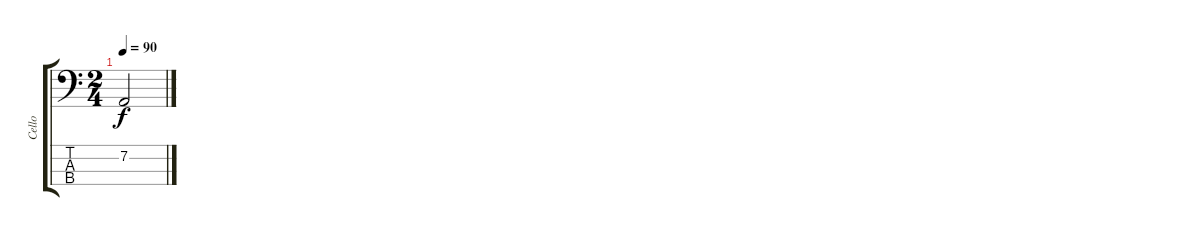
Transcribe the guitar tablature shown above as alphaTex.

\track ("Cello" "Cello") {instrument cello}
\staff {score tabs}
\tuning (G2 D2 A1 E1) {hide}
\ts (2 4)
\tempo 90
\clef f4
\ks c
7.2.2{dy f}
